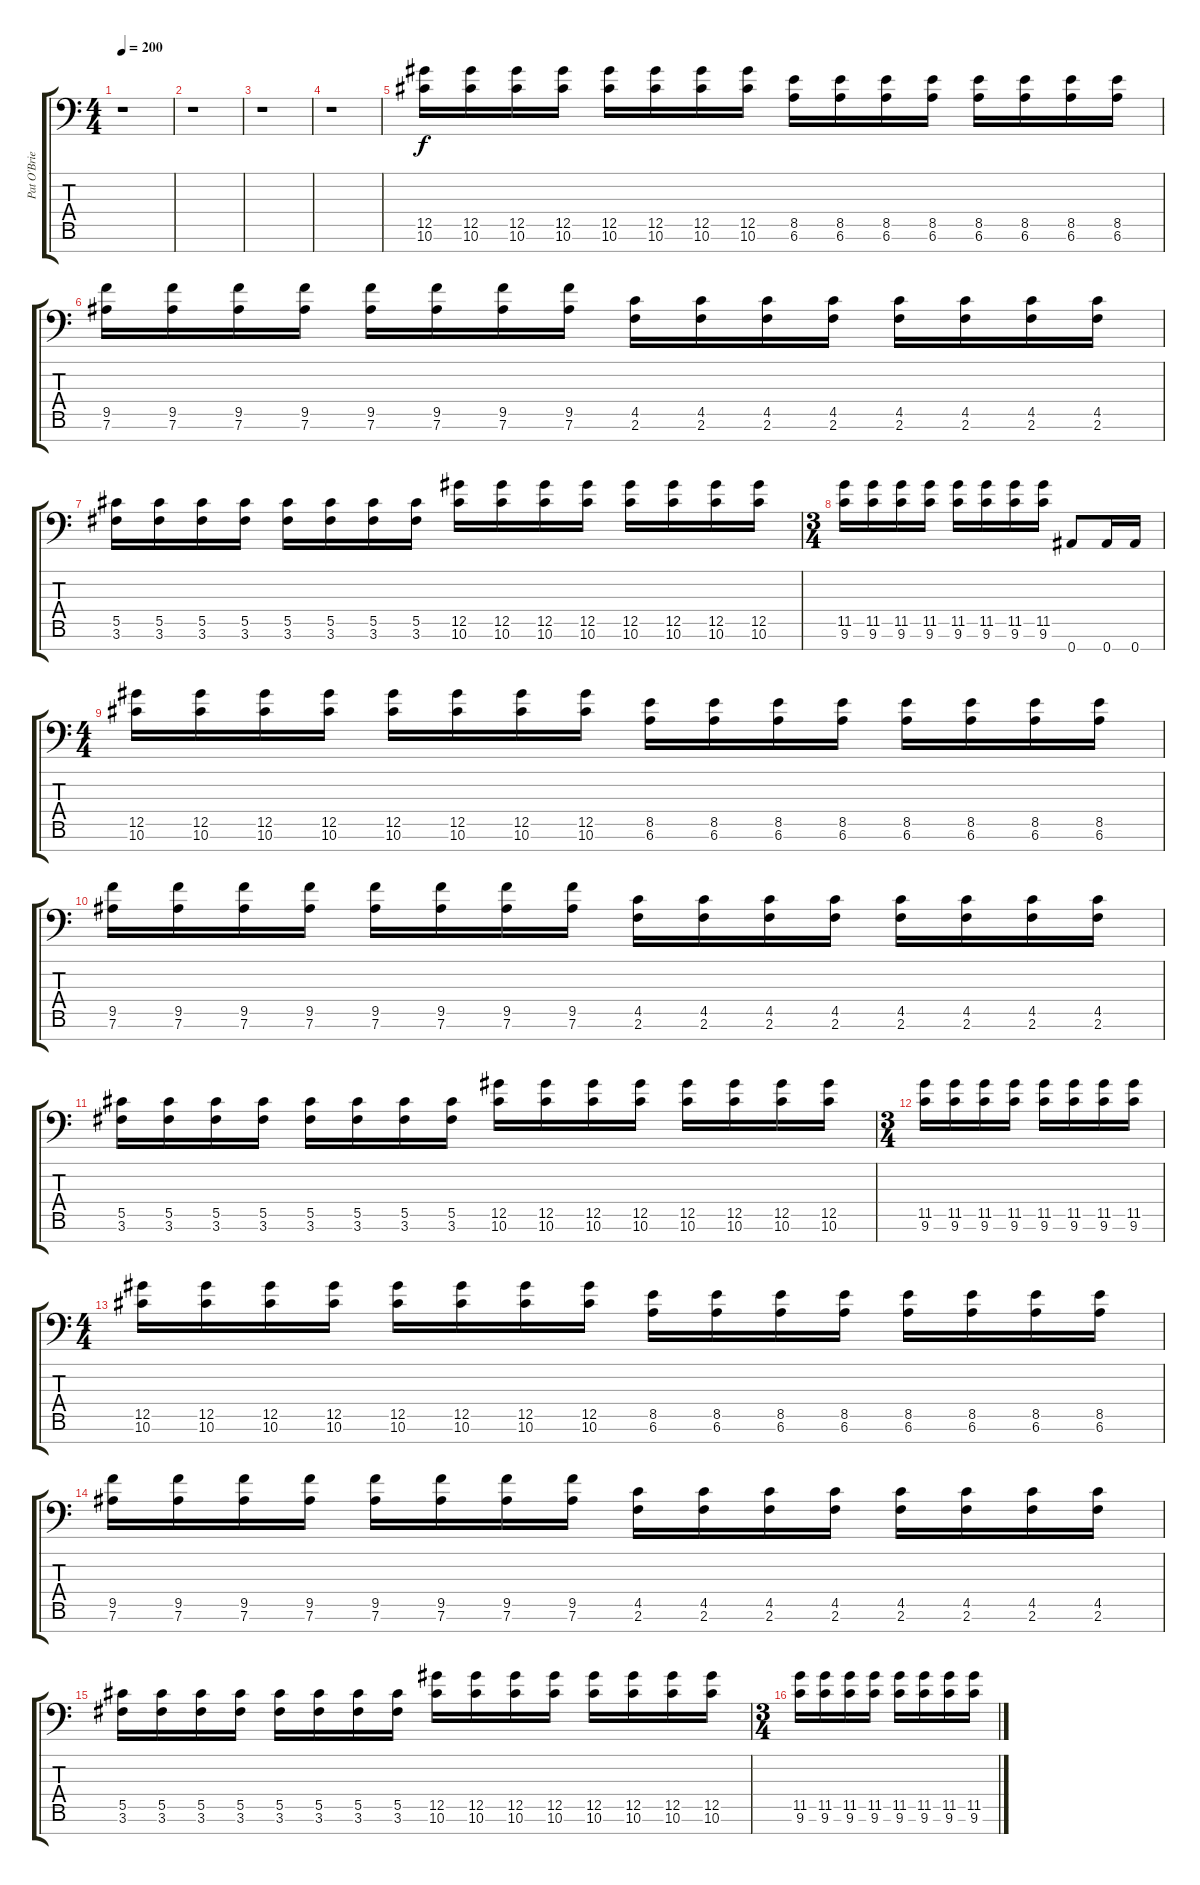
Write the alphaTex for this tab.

\track ("Pat O'Brien" "Pat O'Brie") {instrument distortionguitar}
\staff {score tabs}
\tuning (Eb4 Bb3 Gb3 Db3 Ab2 Eb2 Bb1) {hide}
\ts (4 4)
\tempo 200
\clef f4
\ks c
r.1{dy f} |
r.1 |
r.1 |
r.1 |
(12.5 10.6).16 (12.5 10.6).16 (12.5 10.6).16 (12.5 10.6).16 (12.5 10.6).16 (12.5 10.6).16 (12.5 10.6).16 (12.5 10.6).16 (8.5 6.6).16 (8.5 6.6).16 (8.5 6.6).16 (8.5 6.6).16 (8.5 6.6).16 (8.5 6.6).16 (8.5 6.6).16 (8.5 6.6).16 |
(9.5 7.6).16 (9.5 7.6).16 (9.5 7.6).16 (9.5 7.6).16 (9.5 7.6).16 (9.5 7.6).16 (9.5 7.6).16 (9.5 7.6).16 (4.5 2.6).16 (4.5 2.6).16 (4.5 2.6).16 (4.5 2.6).16 (4.5 2.6).16 (4.5 2.6).16 (4.5 2.6).16 (4.5 2.6).16 |
(5.5 3.6).16 (5.5 3.6).16 (5.5 3.6).16 (5.5 3.6).16 (5.5 3.6).16 (5.5 3.6).16 (5.5 3.6).16 (5.5 3.6).16 (12.5 10.6).16 (12.5 10.6).16 (12.5 10.6).16 (12.5 10.6).16 (12.5 10.6).16 (12.5 10.6).16 (12.5 10.6).16 (12.5 10.6).16 |
\ts (3 4)
(11.5 9.6).16 (11.5 9.6).16 (11.5 9.6).16 (11.5 9.6).16 (11.5 9.6).16 (11.5 9.6).16 (11.5 9.6).16 (11.5 9.6).16 0.7.8 0.7.16 0.7.16 |
\ts (4 4)
(12.5 10.6).16 (12.5 10.6).16 (12.5 10.6).16 (12.5 10.6).16 (12.5 10.6).16 (12.5 10.6).16 (12.5 10.6).16 (12.5 10.6).16 (8.5 6.6).16 (8.5 6.6).16 (8.5 6.6).16 (8.5 6.6).16 (8.5 6.6).16 (8.5 6.6).16 (8.5 6.6).16 (8.5 6.6).16 |
(9.5 7.6).16 (9.5 7.6).16 (9.5 7.6).16 (9.5 7.6).16 (9.5 7.6).16 (9.5 7.6).16 (9.5 7.6).16 (9.5 7.6).16 (4.5 2.6).16 (4.5 2.6).16 (4.5 2.6).16 (4.5 2.6).16 (4.5 2.6).16 (4.5 2.6).16 (4.5 2.6).16 (4.5 2.6).16 |
(5.5 3.6).16 (5.5 3.6).16 (5.5 3.6).16 (5.5 3.6).16 (5.5 3.6).16 (5.5 3.6).16 (5.5 3.6).16 (5.5 3.6).16 (12.5 10.6).16 (12.5 10.6).16 (12.5 10.6).16 (12.5 10.6).16 (12.5 10.6).16 (12.5 10.6).16 (12.5 10.6).16 (12.5 10.6).16 |
\ts (3 4)
(11.5 9.6).16 (11.5 9.6).16 (11.5 9.6).16 (11.5 9.6).16 (11.5 9.6).16 (11.5 9.6).16 (11.5 9.6).16 (11.5 9.6).16 |
\ts (4 4)
(12.5 10.6).16 (12.5 10.6).16 (12.5 10.6).16 (12.5 10.6).16 (12.5 10.6).16 (12.5 10.6).16 (12.5 10.6).16 (12.5 10.6).16 (8.5 6.6).16 (8.5 6.6).16 (8.5 6.6).16 (8.5 6.6).16 (8.5 6.6).16 (8.5 6.6).16 (8.5 6.6).16 (8.5 6.6).16 |
(9.5 7.6).16 (9.5 7.6).16 (9.5 7.6).16 (9.5 7.6).16 (9.5 7.6).16 (9.5 7.6).16 (9.5 7.6).16 (9.5 7.6).16 (4.5 2.6).16 (4.5 2.6).16 (4.5 2.6).16 (4.5 2.6).16 (4.5 2.6).16 (4.5 2.6).16 (4.5 2.6).16 (4.5 2.6).16 |
(5.5 3.6).16 (5.5 3.6).16 (5.5 3.6).16 (5.5 3.6).16 (5.5 3.6).16 (5.5 3.6).16 (5.5 3.6).16 (5.5 3.6).16 (12.5 10.6).16 (12.5 10.6).16 (12.5 10.6).16 (12.5 10.6).16 (12.5 10.6).16 (12.5 10.6).16 (12.5 10.6).16 (12.5 10.6).16 |
\ts (3 4)
(11.5 9.6).16 (11.5 9.6).16 (11.5 9.6).16 (11.5 9.6).16 (11.5 9.6).16 (11.5 9.6).16 (11.5 9.6).16 (11.5 9.6).16
